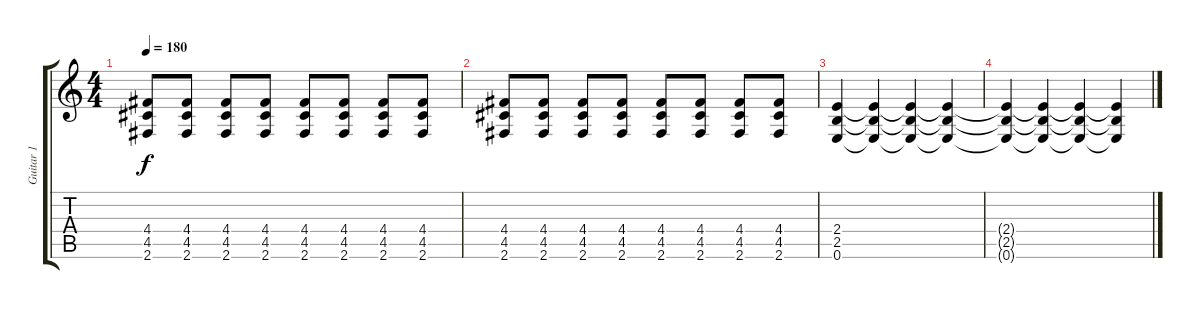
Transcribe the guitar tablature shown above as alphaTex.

\track ("Guitar 1" "Guitar 1") {instrument distortionguitar}
\staff {score tabs}
\tuning (E4 B3 G3 D3 A2 E2) {hide}
\ts (4 4)
\tempo 180
\clef g2
\ks c
(4.4 4.5 2.6).8{dy f} (4.4 4.5 2.6).8 (4.4 4.5 2.6).8 (4.4 4.5 2.6).8 (4.4 4.5 2.6).8 (4.4 4.5 2.6).8 (4.4 4.5 2.6).8 (4.4 4.5 2.6).8 |
(4.4 4.5 2.6).8 (4.4 4.5 2.6).8 (4.4 4.5 2.6).8 (4.4 4.5 2.6).8 (4.4 4.5 2.6).8 (4.4 4.5 2.6).8 (4.4 4.5 2.6).8 (4.4 4.5 2.6).8 |
(2.4 2.5 0.6).4{volume 3} (2.4{t} 2.5{t} 0.6{t}).4 (2.4{t} 2.5{t} 0.6{t}).4 (2.4{t} 2.5{t} 0.6{t}).4 |
(2.4{t} 2.5{t} 0.6{t}).4 (2.4{t} 2.5{t} 0.6{t}).4 (2.4{t} 2.5{t} 0.6{t}).4 (2.4{t} 2.5{t} 0.6{t}).4
